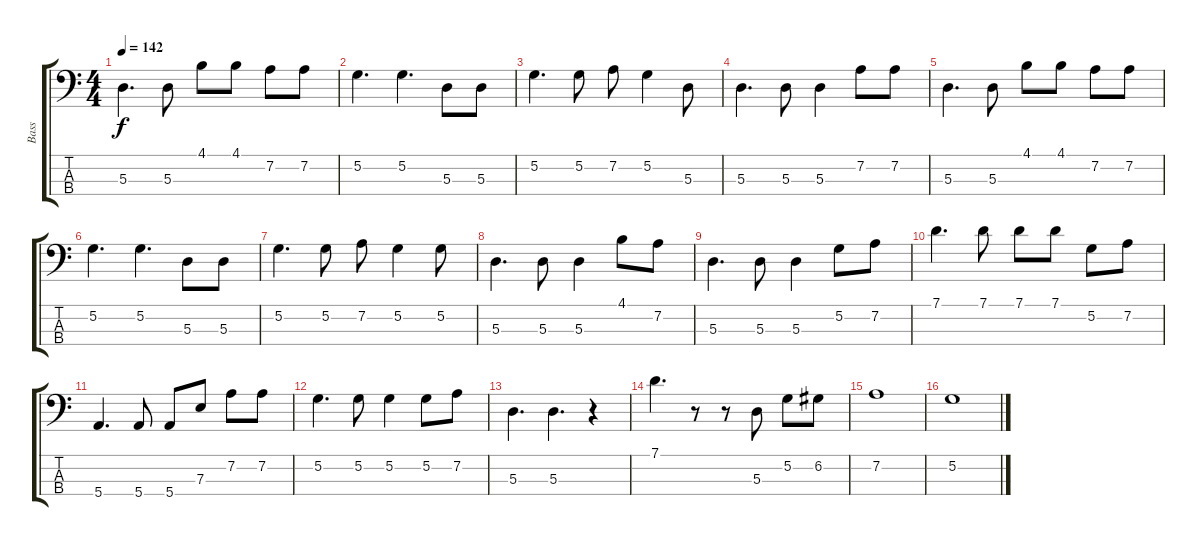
\track ("Bass" "Bass") {instrument electricbasspick}
\staff {score tabs}
\tuning (G2 D2 A1 E1) {hide}
\ts (4 4)
\tempo 142
\clef f4
\ks c
5.3.4{d dy f} 5.3.8 4.1.8 4.1.8 7.2.8 7.2.8 |
5.2.4{d} 5.2.4{d} 5.3.8 5.3.8 |
5.2.4{d} 5.2.8 7.2.8 5.2.4 5.3.8 |
5.3.4{d} 5.3.8 5.3.4 7.2.8 7.2.8 |
5.3.4{d} 5.3.8 4.1.8 4.1.8 7.2.8 7.2.8 |
5.2.4{d} 5.2.4{d} 5.3.8 5.3.8 |
5.2.4{d} 5.2.8 7.2.8 5.2.4 5.2.8 |
5.3.4{d} 5.3.8 5.3.4 4.1.8 7.2.8 |
5.3.4{d} 5.3.8 5.3.4 5.2.8 7.2.8 |
7.1.4{d} 7.1.8 7.1.8 7.1.8 5.2.8 7.2.8 |
5.4.4{d} 5.4.8 5.4.8 7.3.8 7.2.8 7.2.8 |
5.2.4{d} 5.2.8 5.2.4 5.2.8 7.2.8 |
5.3.4{d} 5.3.4{d} r.4 |
7.1.4{d} r.8 r.8 5.3.8 5.2.8 6.2.8 |
7.2.1 |
5.2.1
